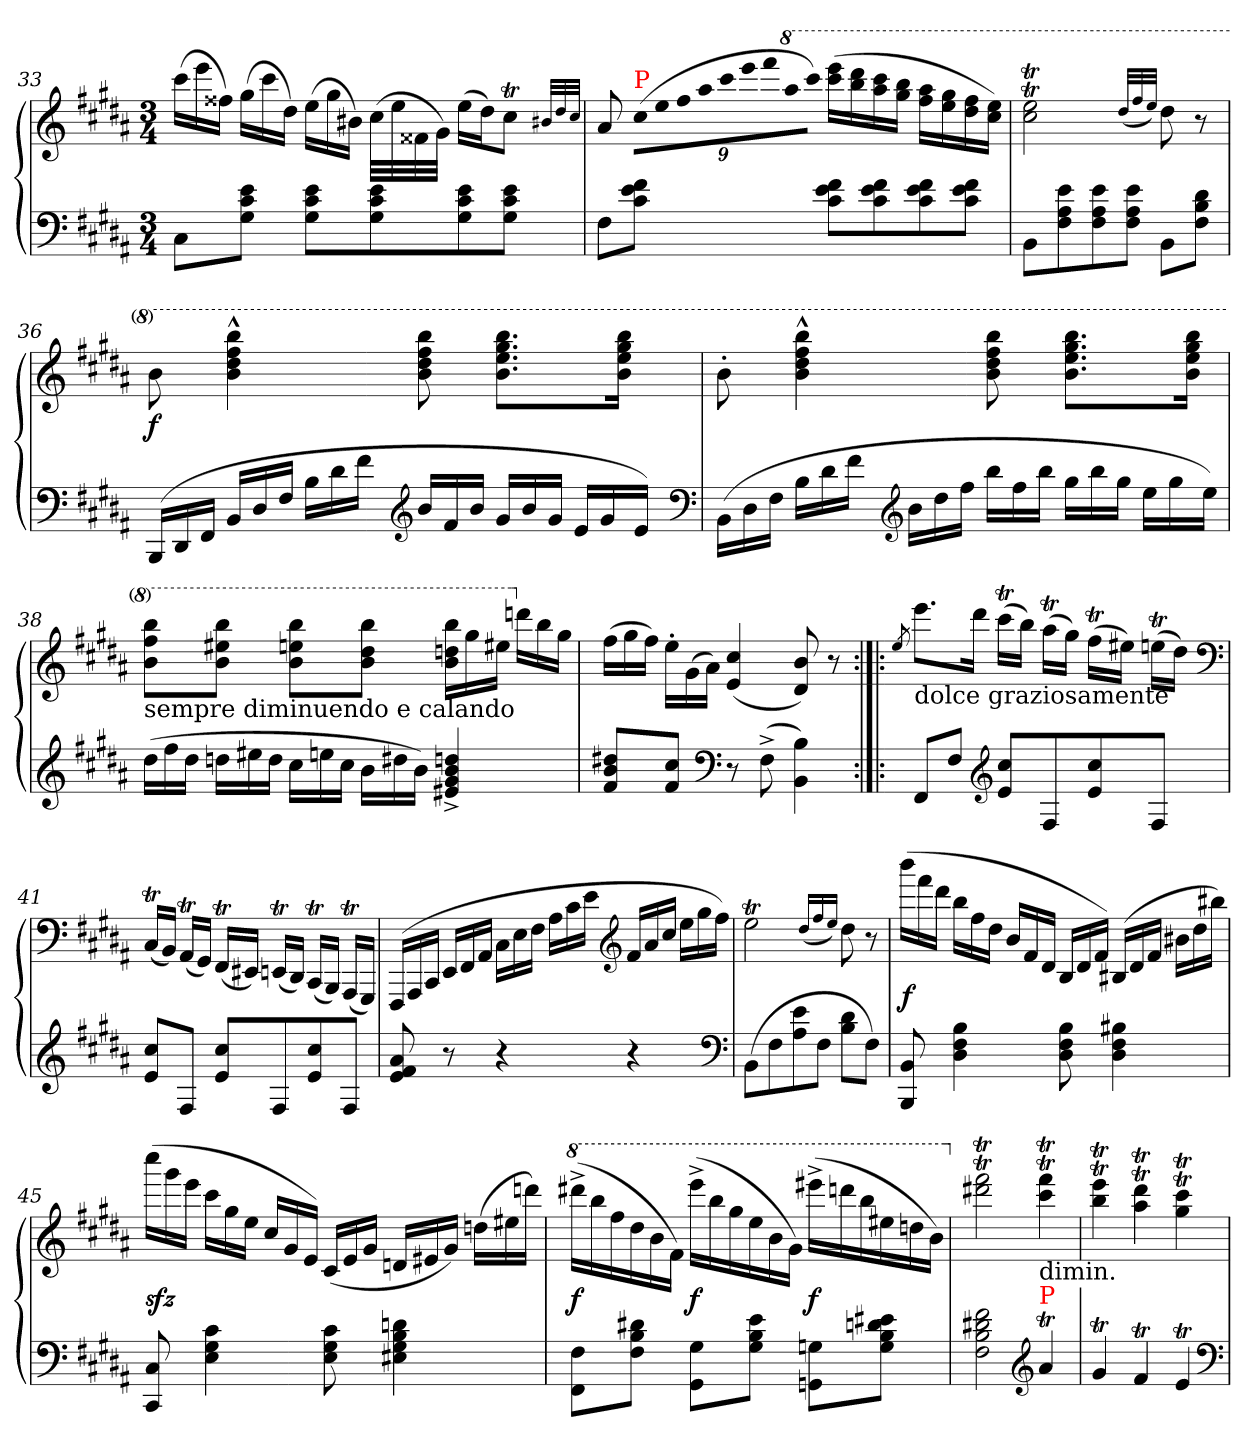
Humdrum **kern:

**kern	**kern	**dynam
*part1	*part1	*part1
*staff2	*staff1	*staff1/2
*clefF4	*clefG2	*
*k[f#c#g#d#a#]	*k[f#c#g#d#a#]	*
*M3/4	*M3/4	*
*	*Xtuplet	*
=33	=33	=33
8C#L	(>24ccc#LL	.
.	24eee	.
.	24ff##XJJ)	.
8e 8c# 8G#J	(>24gg#LL	.
.	24ccc#	.
.	24dd#JJ)	.
8e 8c# 8G#L	(>24eeLL	.
.	24gg#	.
.	24b#XJJ)	.
8e 8c# 8G#	(>32cc#\LLL	.
.	32ee	.
.	32f##X	.
.	32g#JJJ)	.
8e 8c# 8G#	(>16eeLL	.
.	16dd#J)	.
8e 8c# 8G#J	8cc#TJ	.
.	32qqb#X/LLL	.
.	32qqdd#/	.
.	32qqcc#/JJJ	.
=34	=34	=34
8F#L	8a#	.
*	*tuplet	*
*	*Xbrackettup	*
!	!LO:TX:a:color=red:t=P	!
!	!LO:N:vis=32	!
8f# 8e 8c#J	(>72cc#LLL	.
!	!LO:N:vis=32	!
.	72ee	.
!	!LO:N:vis=32	!
.	72ff#	.
!	!LO:N:vis=32	!
.	72aa#	.
!	!LO:N:vis=32	!
.	72ccc#	.
!	!LO:N:vis=32	!
.	72eee	.
!	!LO:N:vis=32	!
.	72fff#	.
*	*8va	*
!	!LO:N:vis=32	!
.	72aaa#	.
!	!LO:N:vis=32	!
.	72cccc#JJJ)	.
8f# 8e 8c#L	(>16eeee 16cccc#LL	.
.	16dddd# 16bbb	.
8f# 8e 8c#	16cccc# 16aaa#	.
.	16bbb 16ggg#JJ	.
8f# 8e 8c#	16aaa# 16fff#LL	.
.	16ggg# 16eee	.
8f# 8e 8c#J	16fff# 16ddd#	.
.	16eee 16ccc#JJ)	.
=35	=35	=35
8BBL	2eeeT< 2ccc#T<	.
8e 8A# 8F#	.	.
8e 8A# 8F#	.	.
8e 8A# 8F#J	.	.
.	(<32qqddd#/LLL	.
.	32qqfff#/	.
.	32qqeee/JJJ)	.
8BBL	8ddd#	.
8d# 8B 8F#J	8r	.
=36	=36	=36
*Xtuplet	*	*
(>24BBBLL	8bb	f
24DD#	.	.
24FF#JJ	.	.
24BB/LL	4bbb^^> 4fff#^^> 4ddd#^^> 4bb^^>	.
24D#	.	.
24F#JJ	.	.
24B\LL	.	.
24d#	.	.
24f#JJ	.	.
*clefG2	*	*
24b/LL	8bbb 8fff# 8ddd# 8bb	.
24f#	.	.
24bJJ	.	.
24g#/LL	8.bbb 8.ggg# 8.eee 8.bbL	.
24b	.	.
24g#JJ	.	.
24e/LL	.	.
24g#	.	.
.	16bbb 16ggg# 16eee 16bbJk	.
24eJJ)	.	.
*clefF4	*	*
=37	=37	=37
(>24BBLL	8bb'>	.
24D#	.	.
24F#JJ	.	.
24BLL	4bbb^^> 4fff#^^> 4ddd#^^> 4bb^^>	.
24d#	.	.
24f#JJ	.	.
*clefG2	*	*
24bLL	.	.
24dd#	.	.
24ff#JJ	.	.
24bbLL	8bbb 8fff# 8ddd# 8bb	.
24ff#	.	.
24bbJJ	.	.
24gg#LL	8.bbb 8.ggg# 8.eee 8.bbL	.
24bb	.	.
24gg#JJ	.	.
24eeLL	.	.
24gg#	.	.
.	16bbb 16ggg# 16eee 16bbJk	.
24eeJJ)	.	.
=38	=38	=38
!	!LO:TX:b:t=sempre diminuendo e calando	!
(>24dd#LL	8bbb 8fff# 8bbL	.
24ff#	.	.
24dd#JJ	.	.
24ddnLL	8bbb 8eee#X 8bbJ	.
24ee#X	.	.
24ddJJ	.	.
24cc#LL	8bbb 8eeen 8bbL	.
24een	.	.
24cc#JJ	.	.
24bLL	8bbb 8ddd# 8bbJ	.
24dd#X	.	.
24bJJ)	.	.
*	*Xtuplet	*
4ddn^< 4b^< 4g#^< 4e#X^<	24bbb 24dddn 24bbLL	.
.	24ggg#	.
.	24eee#XJJ	.
*	*X8va	*
.	24dddnLL	.
.	24bb	.
.	24gg#JJ	.
=39	=39	=39
8dd#X 8b 8f#L	(>24ff#LL	.
.	24gg#	.
.	24ff#JJ)	.
8cc# 8f#J	24ee'>LL	.
.	(>24g#	.
.	24a#JJ)	.
*clefF4	*	*
8r	(>4cc# 4e	.
(>8F#^>	.	.
4B 4BB)	8b 8d#)	.
.	8r	.
=40:|!|:	=40:|!|:	=40:|!|:
.	8qee/	.
!	!LO:TX:b:t=dolce graziosamente	!
8FF#/L	8.eeeL	.
8F#J	.	.
.	16ddd#Jk	.
*clefG2	*	*
8cc#/ 8e/L	(>16ccc#TLL	.
.	16bbJJ)	.
8F#	(>16aa#tLL	.
.	16gg#JJ)	.
8cc# 8e	(>16ff#TLL	.
.	16ee#XJJ)	.
8F#J	(>16eenTLL	.
.	16dd#JJ)	.
*	*clefF4	*
=41	=41	=41
8cc# 8eL	(<16C#TLL	.
.	16BBJJ)	.
8F#J	(<16AA#tLL	.
.	16GG#JJ)	.
8cc# 8eL	(<16FF#TLL	.
.	16EE#XJJ)	.
8F#	(<16EEnTLL	.
.	16DD#JJ)	.
8cc# 8e	(<16CC#TLL	.
.	16BBBJJ)	.
8F#J	(<16AAA#tLL	.
.	16GGG#JJ)	.
=42	=42	=42
8a# 8f# 8e	(>24FFF#LL	.
.	24AAA#	.
.	24CC#JJ	.
8r	24EELL	.
.	24FF#	.
.	24AA#JJ	.
4r	24C#LL	.
.	24E	.
.	24F#JJ	.
.	24A#LL	.
.	24c#	.
.	24eJJ	.
*	*clefG2	*
4r	24f#LL	.
.	24a#	.
.	24cc#JJ	.
.	24eeLL	.
.	24gg#	.
.	24ff#JJ)	.
*clefF4	*	*
=43	=43	=43
(>8BBL	2eeT	.
8F#	.	.
8e 8A#	.	.
8F#J	.	.
.	(<16qqdd#/LL	.
.	16qqff#/	.
.	16qqee/JJ)	.
8d# 8BL	8dd#	.
8F#J)	8r	.
=44	=44	=44
8BB 8BBB	(>24bbbLL	.
!	!	!LO:DY:rj
.	24fff#	f
.	24ddd#JJ	.
4B 4F# 4D#	24bbLL	.
.	24ff#	.
.	24dd#JJ	.
.	24bLL	.
.	24f#	.
.	24d#JJ	.
8B 8F# 8D#	24BLL	.
.	24d#	.
.	24f#JJ)	.
4B#X 4F# 4D#	(>24B#XLL	.
.	24d#	.
.	24f#JJ	.
.	24b#XLL	.
.	24dd#	.
.	24bb#XJJ)	.
=45	=45	=45
8C# 8CC#	(>24cccc#LL	sfz
.	24ggg#	.
.	24eeeJJ	.
4c# 4G# 4E	24ccc#LL	.
.	24gg#	.
.	24eeJJ	.
.	24cc#LL	.
.	24g#	.
.	24eJJ)	.
8c# 8G# 8E	(<24c#LL	.
.	24e	.
.	24g#JJ	.
4dn 4B 4G# 4E#X	24dnLL	.
.	24e#X	.
.	24g#JJ)	.
.	(>24ddnLL	.
.	24ee#X	.
.	24dddnJJ)	.
=46	=46	=46
*	*8va	*
8F# 8FF#L	(>24dddd#X^>LL	f
.	24bbb	.
.	24fff#	.
8d#X 8B 8F#J	24ddd#	.
.	24bb	.
.	24ff#JJ)	.
8G# 8GG#L	(>24eeee^>LL	f
.	24bbb	.
.	24ggg#	.
8e 8B 8G#J	24eee	.
.	24bb	.
.	24gg#JJ)	.
8Gn 8GGnL	(>24eeee#X^>LL	f
.	24ddddn	.
.	24bbb	.
8e#X 8dn 8B 8GJ	24eee#X	.
.	24dddn	.
.	24bbJJ)	.
=47	=47	=47
*	*X8va	*
2f# 2d#X 2B 2F#	2fff#T 2ddd#XT	.
*clefG2	*	*
!	!LO:TX:c:t=dimin.	!
!LO:TX:a:color=red:t=P	!	!
4a#t	4fff#T 4ccc#T	.
=48	=48	=48
4g#T	4eeeT 4bbT	.
4f#T	4ddd#t 4aa#t	.
4eT	4ccc#T 4gg#T	.
*clefF4	*	*
=	=	=
*-	*-	*-
